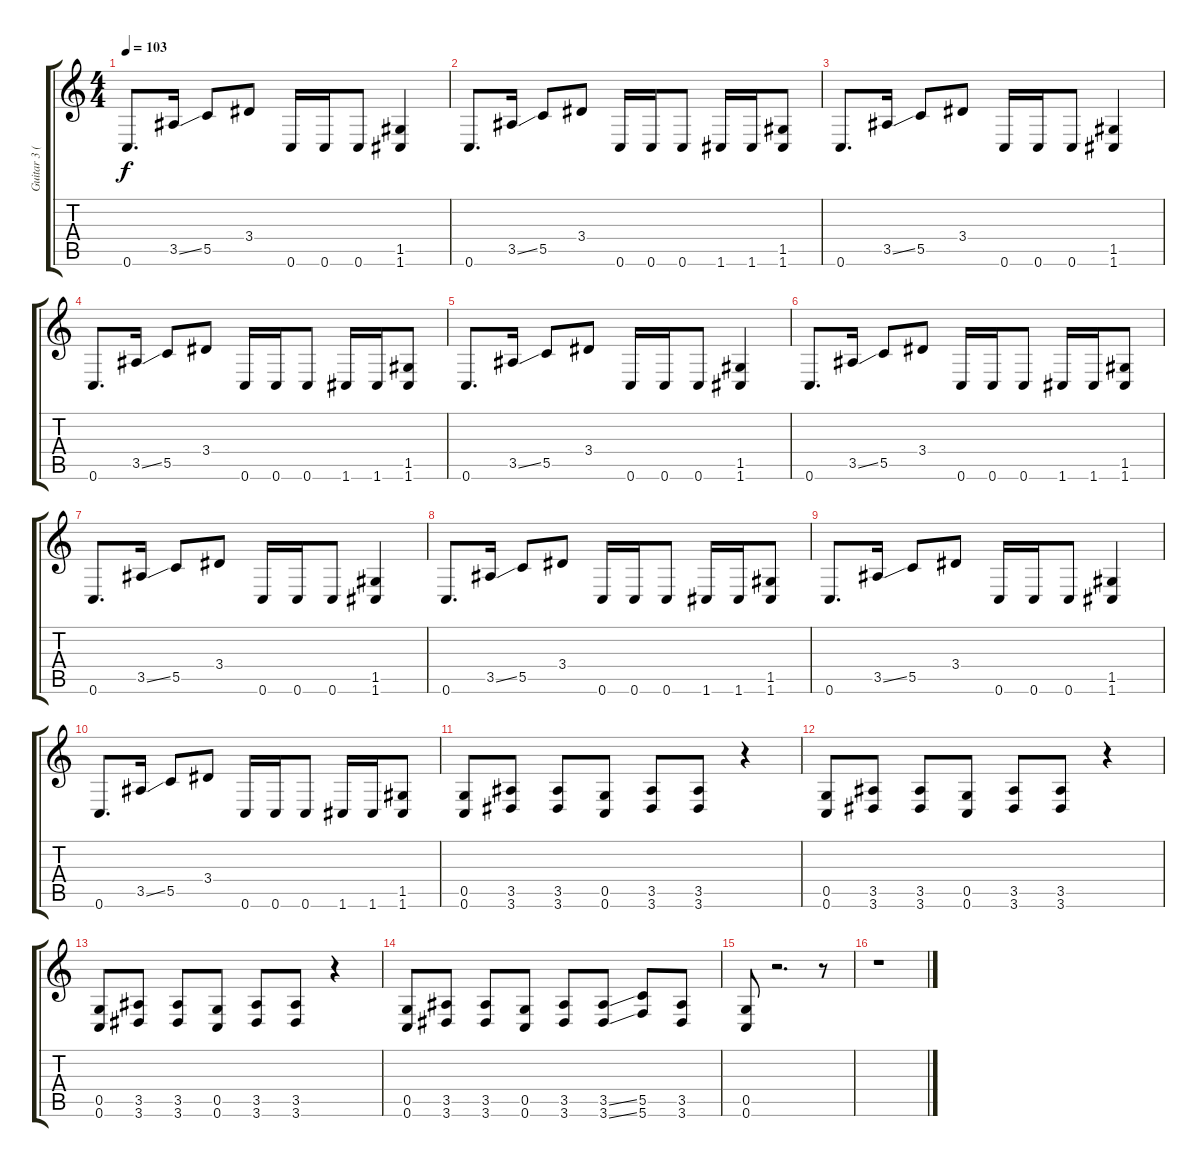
\track ("Guitar 3 (Kirk)" "Guitar 3 (") {instrument distortionguitar}
\staff {score tabs}
\tuning (D4 A3 F3 C3 G2 C2) {hide}
\ts (4 4)
\tempo 103
\clef g2
\ks c
0.6.8{d dy f} 3.5{ss}.16 5.5.8 3.4.8 0.6.16 0.6.16 0.6.8 (1.5 1.6).4 |
0.6.8{d} 3.5{ss}.16 5.5.8 3.4.8 0.6.16 0.6.16 0.6.8 1.6.16 1.6.16 (1.5 1.6).8 |
0.6.8{d} 3.5{ss}.16 5.5.8 3.4.8 0.6.16 0.6.16 0.6.8 (1.5 1.6).4 |
0.6.8{d} 3.5{ss}.16 5.5.8 3.4.8 0.6.16 0.6.16 0.6.8 1.6.16 1.6.16 (1.5 1.6).8 |
0.6.8{d} 3.5{ss}.16 5.5.8 3.4.8 0.6.16 0.6.16 0.6.8 (1.5 1.6).4 |
0.6.8{d} 3.5{ss}.16 5.5.8 3.4.8 0.6.16 0.6.16 0.6.8 1.6.16 1.6.16 (1.5 1.6).8 |
0.6.8{d} 3.5{ss}.16 5.5.8 3.4.8 0.6.16 0.6.16 0.6.8 (1.5 1.6).4 |
0.6.8{d} 3.5{ss}.16 5.5.8 3.4.8 0.6.16 0.6.16 0.6.8 1.6.16 1.6.16 (1.5 1.6).8 |
0.6.8{d} 3.5{ss}.16 5.5.8 3.4.8 0.6.16 0.6.16 0.6.8 (1.5 1.6).4 |
0.6.8{d} 3.5{ss}.16 5.5.8 3.4.8 0.6.16 0.6.16 0.6.8 1.6.16 1.6.16 (1.5 1.6).8 |
(0.5 0.6).8 (3.5 3.6).8 (3.5 3.6).8 (0.5 0.6).8 (3.5 3.6).8 (3.5 3.6).8 r.4 |
(0.5 0.6).8 (3.5 3.6).8 (3.5 3.6).8 (0.5 0.6).8 (3.5 3.6).8 (3.5 3.6).8 r.4 |
(0.5 0.6).8 (3.5 3.6).8 (3.5 3.6).8 (0.5 0.6).8 (3.5 3.6).8 (3.5 3.6).8 r.4 |
(0.5 0.6).8 (3.5 3.6).8 (3.5 3.6).8 (0.5 0.6).8 (3.5 3.6).8 (3.5{ss} 3.6{ss}).8 (5.5 5.6).8 (3.5 3.6).8 |
(0.5 0.6).8 r.2{d} r.8 |
r.1
